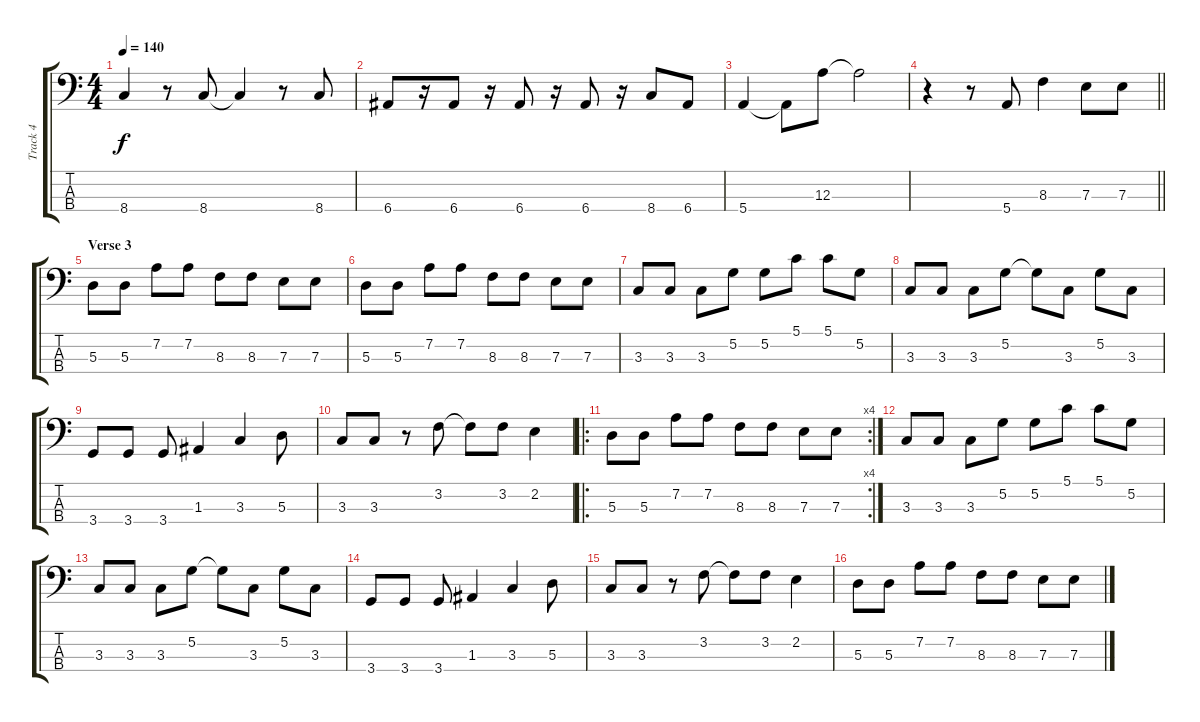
\track ("Track 4" "Track 4") {instrument electricbassfinger}
\staff {score tabs}
\tuning (G2 D2 A1 E1) {hide}
\ts (4 4)
\tempo 140
\clef f4
\ks c
8.4.4{dy f} r.8 8.4.8 8.4{t}.4 r.8 8.4.8 |
6.4.8 r.16 6.4.8 r.16 6.4.8 r.16 6.4.8 r.16 8.4.8 6.4.8 |
5.4.4 5.4{t}.8 12.3.8 12.3{t}.2 |
\barLineRight lightlight
r.4 r.8 5.4.8 8.3.4 7.3.8 7.3.8 |
\section ("" "Verse 3")
5.3.8 5.3.8 7.2.8 7.2.8 8.3.8 8.3.8 7.3.8 7.3.8 |
5.3.8 5.3.8 7.2.8 7.2.8 8.3.8 8.3.8 7.3.8 7.3.8 |
3.3.8 3.3.8 3.3.8 5.2.8 5.2.8 5.1.8 5.1.8 5.2.8 |
3.3.8 3.3.8 3.3.8 5.2.8 5.2{t}.8 3.3.8 5.2.8 3.3.8 |
3.4.8 3.4.8 3.4.8 1.3.4 3.3.4 5.3.8 |
3.3.8 3.3.8 r.8 3.2.8 3.2{t}.8 3.2.8 2.2.4 |
\ro
\rc 4
5.3.8 5.3.8 7.2.8 7.2.8 8.3.8 8.3.8 7.3.8 7.3.8 |
3.3.8 3.3.8 3.3.8 5.2.8 5.2.8 5.1.8 5.1.8 5.2.8 |
3.3.8 3.3.8 3.3.8 5.2.8 5.2{t}.8 3.3.8 5.2.8 3.3.8 |
3.4.8 3.4.8 3.4.8 1.3.4 3.3.4 5.3.8 |
3.3.8 3.3.8 r.8 3.2.8 3.2{t}.8 3.2.8 2.2.4 |
5.3.8 5.3.8 7.2.8 7.2.8 8.3.8 8.3.8 7.3.8 7.3.8
